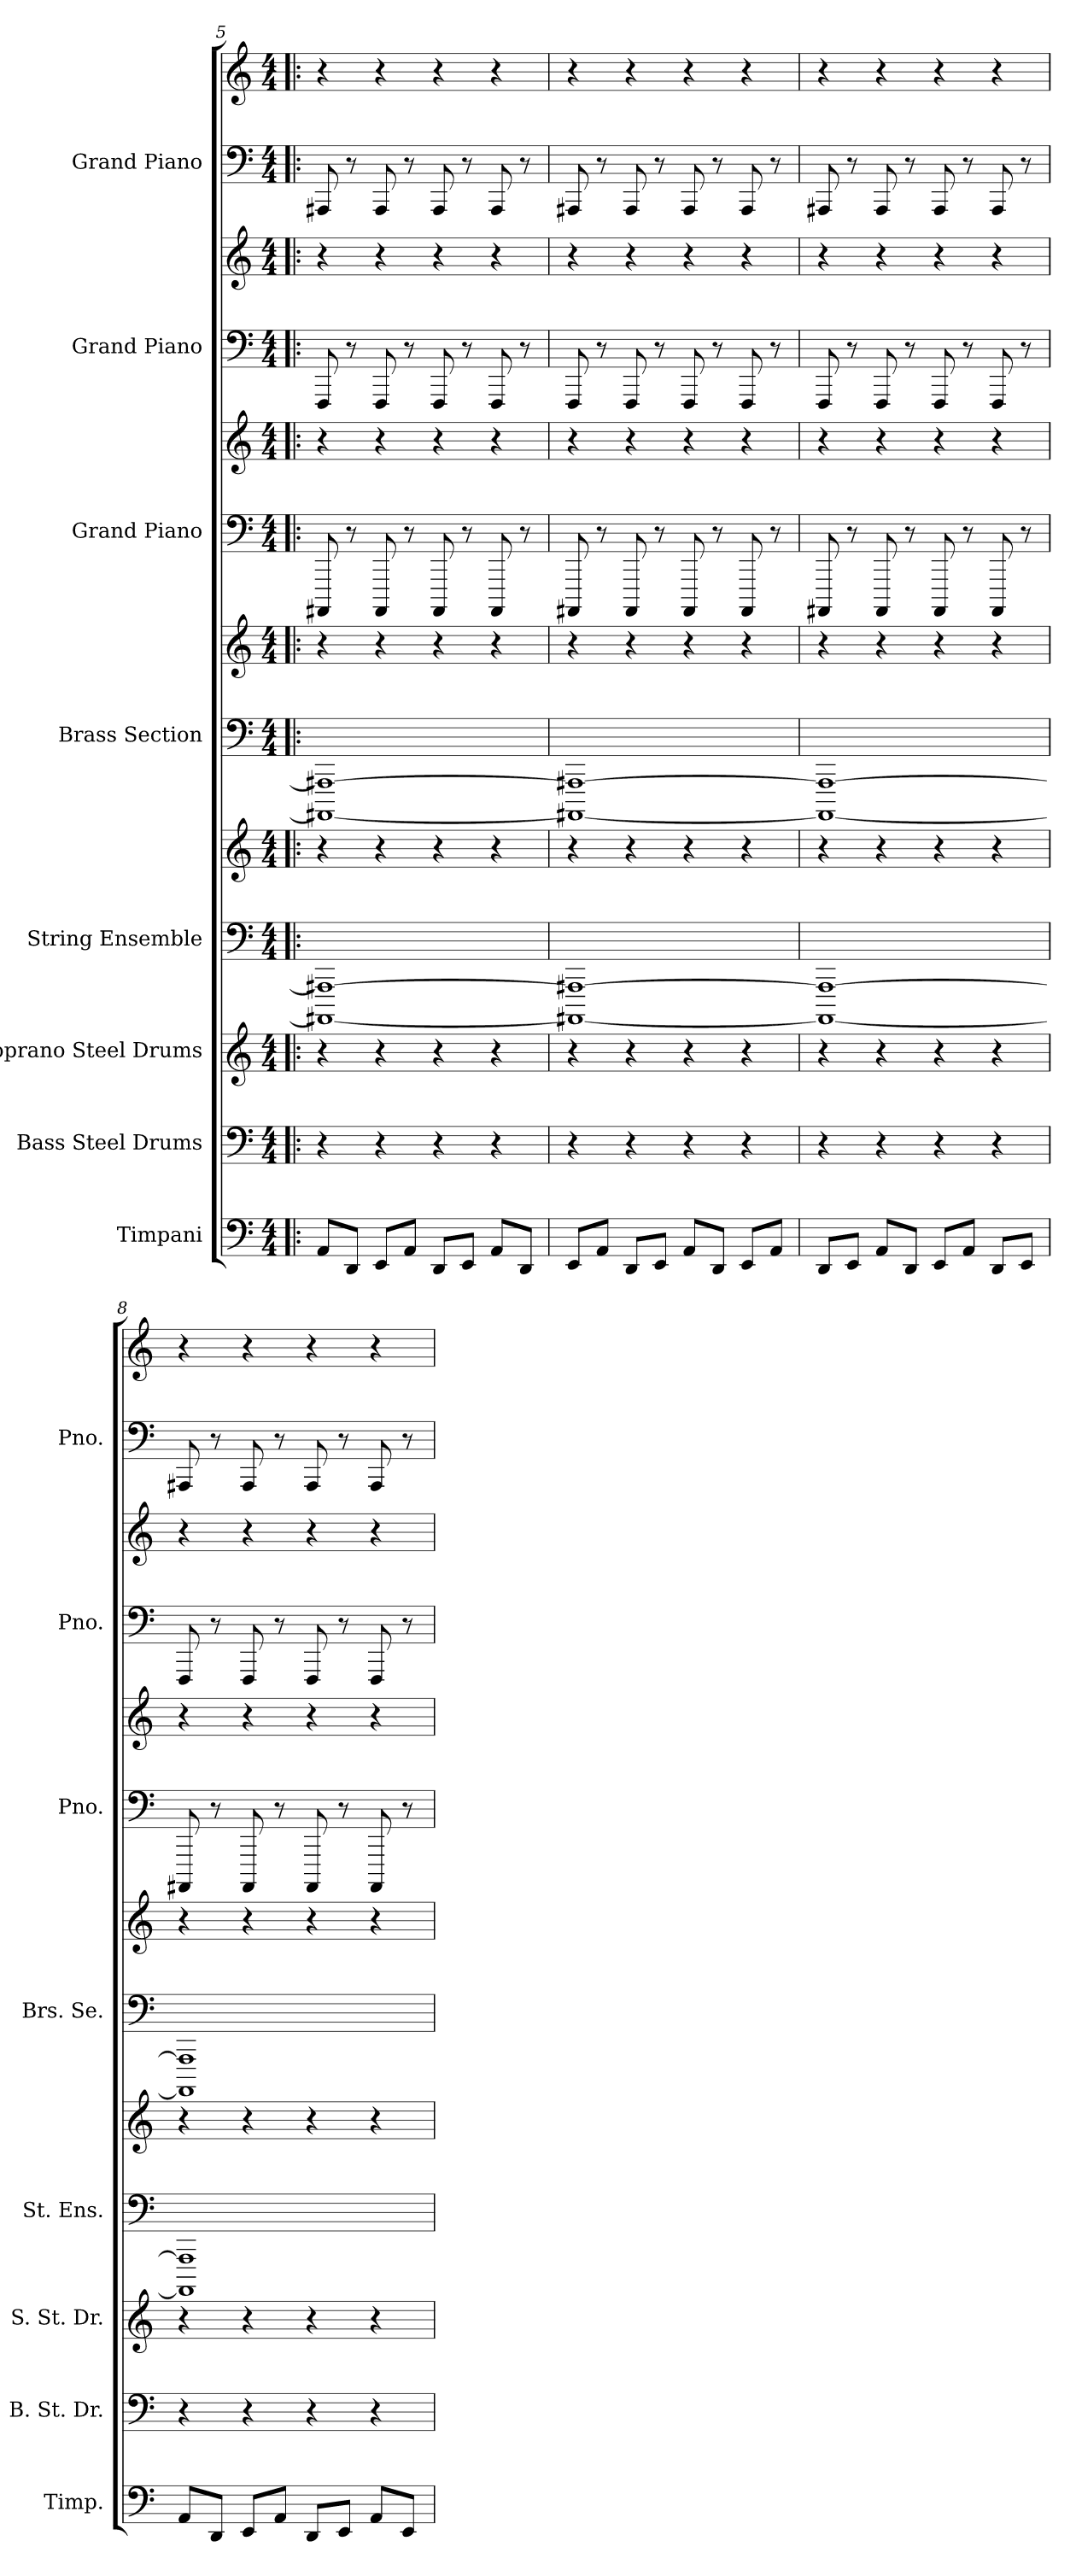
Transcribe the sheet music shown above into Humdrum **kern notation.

**kern	**kern	**kern	**kern	**kern	**kern	**kern	**kern	**kern	**kern	**kern	**kern	**kern
*part8	*part7	*part6	*part5	*part5	*part4	*part4	*part3	*part3	*part2	*part2	*part1	*part1
*staff13	*staff12	*staff11	*staff10	*staff9	*staff8	*staff7	*staff6	*staff5	*staff4	*staff3	*staff2	*staff1
*I"Timpani	*I"Bass Steel Drums	*I"Soprano Steel Drums	*I"String Ensemble	*	*I"Brass Section	*	*I"Grand Piano	*	*I"Grand Piano	*	*I"Grand Piano	*
*I'Timp.	*I'B. St. Dr.	*I'S. St. Dr.	*I'St. Ens.	*	*I'Brs. Se.	*	*I'Pno.	*	*I'Pno.	*	*I'Pno.	*
*clefF4	*clefF4	*clefG2	*clefF4	*clefG2	*clefF4	*clefG2	*clefF4	*clefG2	*clefF4	*clefG2	*clefF4	*clefG2
*k[]	*k[]	*k[]	*k[]	*k[]	*k[]	*k[]	*k[]	*k[]	*k[]	*k[]	*k[]	*k[]
*M4/4	*M4/4	*M4/4	*M4/4	*M4/4	*M4/4	*M4/4	*M4/4	*M4/4	*M4/4	*M4/4	*M4/4	*M4/4
=5!|:	=5!|:	=5!|:	=5!|:	=5!|:	=5!|:	=5!|:	=5!|:	=5!|:	=5!|:	=5!|:	=5!|:	=5!|:
8AAL	4r	4r	1AAAA#X_ 1AAA#X_	4r	1AAAA#X_ 1AAA#X_	4r	8AAAA#X	4r	8FFF	4r	8AAA#X	4r
8DDJ	.	.	.	.	.	.	8r	.	8r	.	8r	.
8EEL	4r	4r	.	4r	.	4r	8AAAA#	4r	8FFF	4r	8AAA#	4r
8AAJ	.	.	.	.	.	.	8r	.	8r	.	8r	.
8DDL	4r	4r	.	4r	.	4r	8AAAA#	4r	8FFF	4r	8AAA#	4r
8EEJ	.	.	.	.	.	.	8r	.	8r	.	8r	.
8AAL	4r	4r	.	4r	.	4r	8AAAA#	4r	8FFF	4r	8AAA#	4r
8DDJ	.	.	.	.	.	.	8r	.	8r	.	8r	.
=6	=6	=6	=6	=6	=6	=6	=6	=6	=6	=6	=6	=6
8EEL	4r	4r	1AAAA#X_ 1AAA#X_	4r	1AAAA#X_ 1AAA#X_	4r	8AAAA#X	4r	8FFF	4r	8AAA#X	4r
8AAJ	.	.	.	.	.	.	8r	.	8r	.	8r	.
8DDL	4r	4r	.	4r	.	4r	8AAAA#	4r	8FFF	4r	8AAA#	4r
8EEJ	.	.	.	.	.	.	8r	.	8r	.	8r	.
8AAL	4r	4r	.	4r	.	4r	8AAAA#	4r	8FFF	4r	8AAA#	4r
8DDJ	.	.	.	.	.	.	8r	.	8r	.	8r	.
8EEL	4r	4r	.	4r	.	4r	8AAAA#	4r	8FFF	4r	8AAA#	4r
8AAJ	.	.	.	.	.	.	8r	.	8r	.	8r	.
=7	=7	=7	=7	=7	=7	=7	=7	=7	=7	=7	=7	=7
8DDL	4r	4r	1AAAA#_ 1AAA#_	4r	1AAAA#_ 1AAA#_	4r	8AAAA#X	4r	8FFF	4r	8AAA#X	4r
8EEJ	.	.	.	.	.	.	8r	.	8r	.	8r	.
8AAL	4r	4r	.	4r	.	4r	8AAAA#	4r	8FFF	4r	8AAA#	4r
8DDJ	.	.	.	.	.	.	8r	.	8r	.	8r	.
8EEL	4r	4r	.	4r	.	4r	8AAAA#	4r	8FFF	4r	8AAA#	4r
8AAJ	.	.	.	.	.	.	8r	.	8r	.	8r	.
8DDL	4r	4r	.	4r	.	4r	8AAAA#	4r	8FFF	4r	8AAA#	4r
8EEJ	.	.	.	.	.	.	8r	.	8r	.	8r	.
=8	=8	=8	=8	=8	=8	=8	=8	=8	=8	=8	=8	=8
8AAL	4r	4r	1AAAA#] 1AAA#]	4r	1AAAA#] 1AAA#]	4r	8AAAA#X	4r	8FFF	4r	8AAA#X	4r
8DDJ	.	.	.	.	.	.	8r	.	8r	.	8r	.
8EEL	4r	4r	.	4r	.	4r	8AAAA#	4r	8FFF	4r	8AAA#	4r
8AAJ	.	.	.	.	.	.	8r	.	8r	.	8r	.
8DDL	4r	4r	.	4r	.	4r	8AAAA#	4r	8FFF	4r	8AAA#	4r
8EEJ	.	.	.	.	.	.	8r	.	8r	.	8r	.
8AAL	4r	4r	.	4r	.	4r	8AAAA#	4r	8FFF	4r	8AAA#	4r
8EEJ	.	.	.	.	.	.	8r	.	8r	.	8r	.
=	=	=	=	=	=	=	=	=	=	=	=	=
*-	*-	*-	*-	*-	*-	*-	*-	*-	*-	*-	*-	*-
